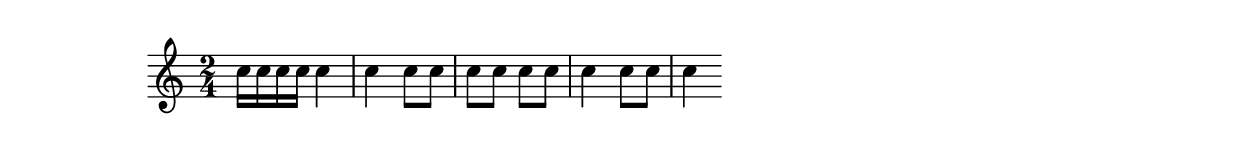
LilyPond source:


\version "2.1.26"
\header {
    
texidoc = "Notes that are shorter than the common shortest note get a
space (i.e. without the space needed for the note) proportional to
their duration. So, the 16th notes get 1/2 of the space of an eigth note.
The total distance for a 16th (which includes note head) is 3/4 of the
eighth note. "

}

\score { \notes \relative c''
{
    \time 2/4 
    c16 c c c c4 c4
    c8 c8 c8 c8
    c8 c8 c4
    c8 c8 c4

}

	 \paper { raggedright = ##t}
}

